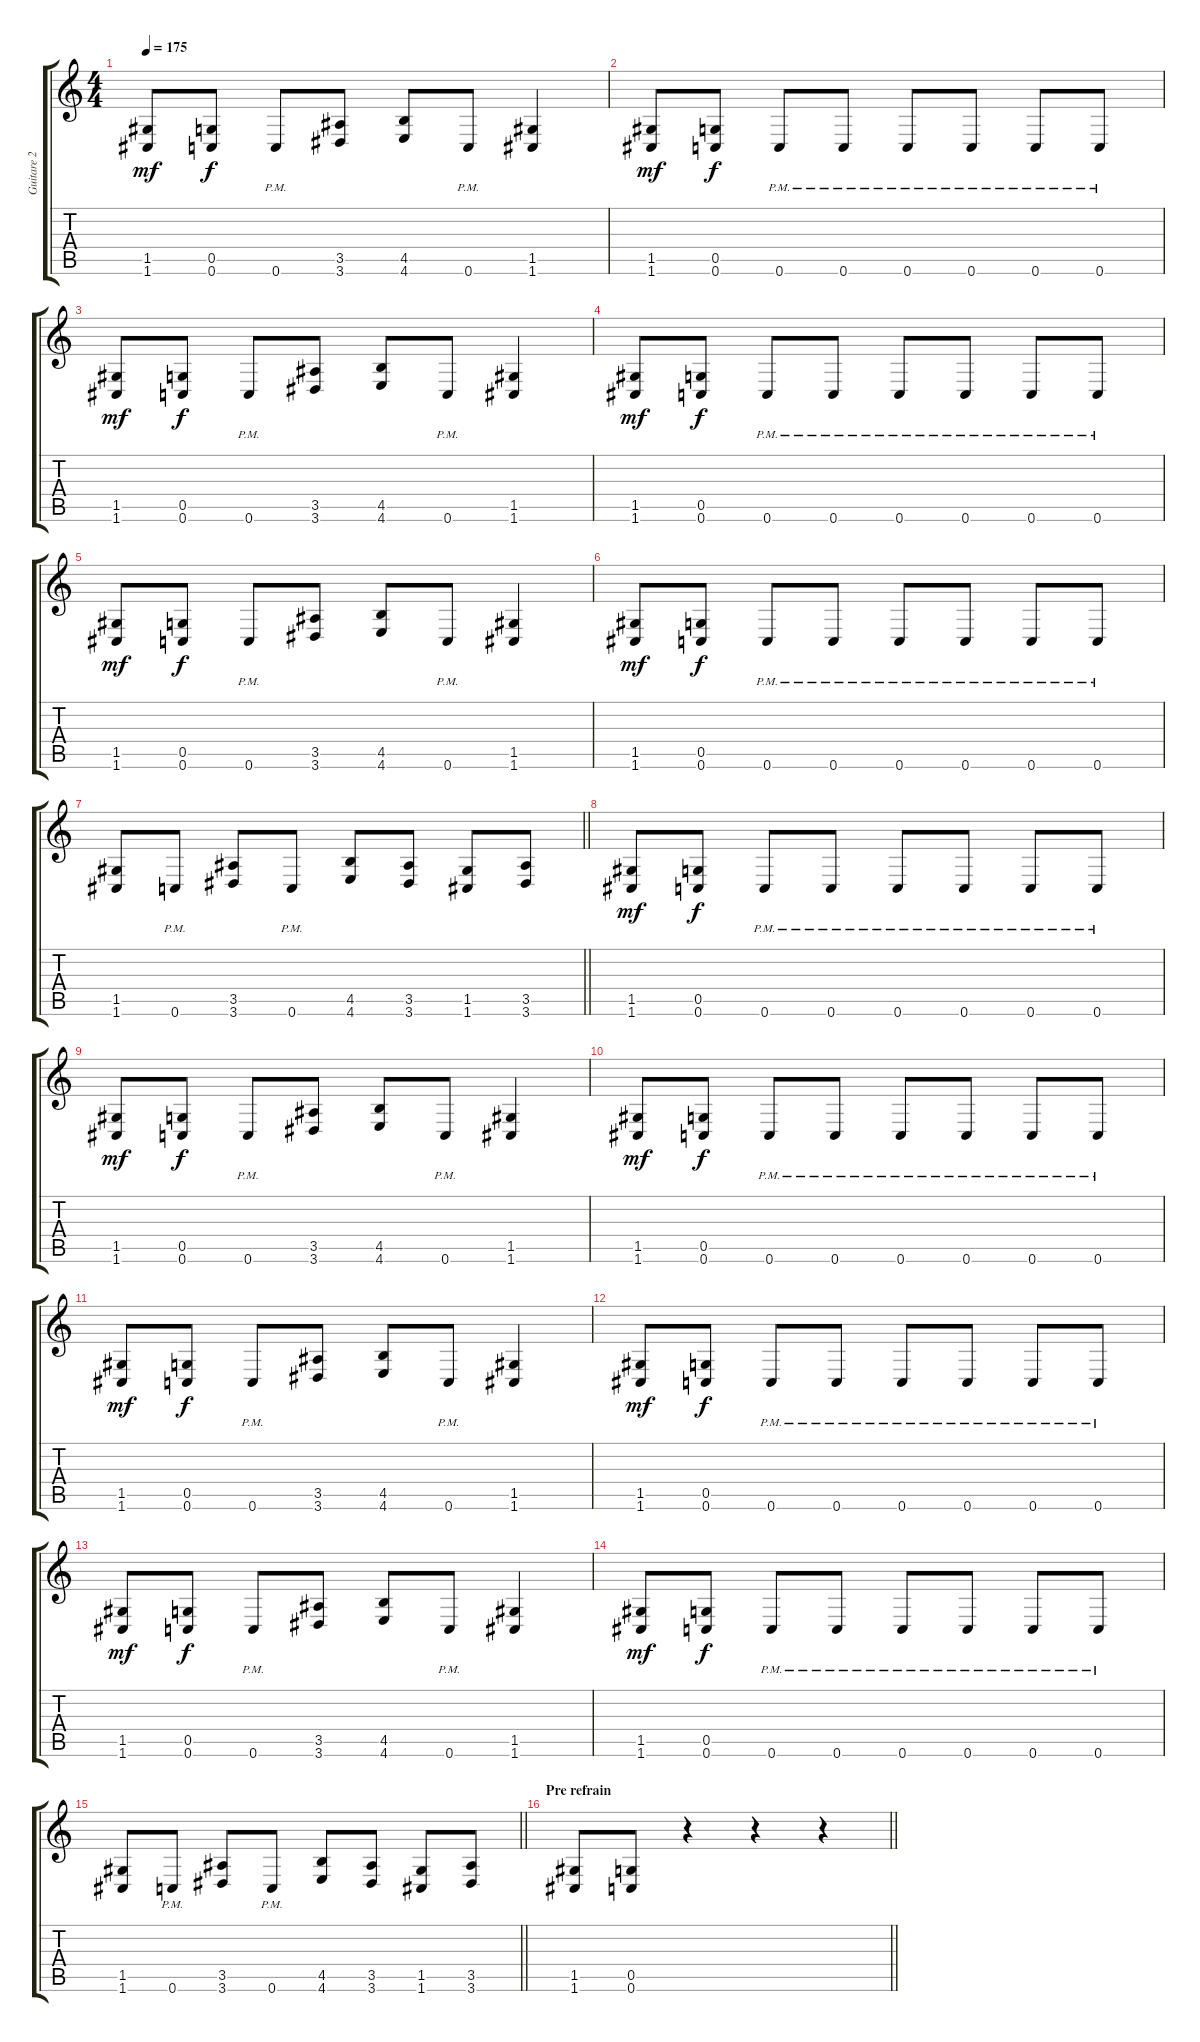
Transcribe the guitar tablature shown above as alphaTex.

\track ("Guitare 2" "Guitare 2") {instrument distortionguitar}
\staff {score tabs}
\tuning (D4 A3 F3 C3 G2 C2) {hide}
\ts (4 4)
\tempo 175
\clef g2
\ks c
(1.5 1.6).8{dy mf} (0.5 0.6).8{dy f} 0.6{pm}.8 (3.5 3.6).8 (4.5 4.6).8 0.6{pm}.8 (1.5 1.6).4 |
(1.5 1.6).8{dy mf} (0.5 0.6).8{dy f} 0.6{pm}.8 0.6{pm}.8 0.6{pm}.8 0.6{pm}.8 0.6{pm}.8 0.6{pm}.8 |
(1.5 1.6).8{dy mf} (0.5 0.6).8{dy f} 0.6{pm}.8 (3.5 3.6).8 (4.5 4.6).8 0.6{pm}.8 (1.5 1.6).4 |
(1.5 1.6).8{dy mf} (0.5 0.6).8{dy f} 0.6{pm}.8 0.6{pm}.8 0.6{pm}.8 0.6{pm}.8 0.6{pm}.8 0.6{pm}.8 |
(1.5 1.6).8{dy mf} (0.5 0.6).8{dy f} 0.6{pm}.8 (3.5 3.6).8 (4.5 4.6).8 0.6{pm}.8 (1.5 1.6).4 |
(1.5 1.6).8{dy mf} (0.5 0.6).8{dy f} 0.6{pm}.8 0.6{pm}.8 0.6{pm}.8 0.6{pm}.8 0.6{pm}.8 0.6{pm}.8 |
\barLineRight lightlight
(1.5 1.6).8 0.6{pm}.8 (3.5 3.6).8 0.6{pm}.8 (4.5 4.6).8 (3.5 3.6).8 (1.5 1.6).8 (3.5 3.6).8 |
(1.5 1.6).8{dy mf} (0.5 0.6).8{dy f} 0.6{pm}.8 0.6{pm}.8 0.6{pm}.8 0.6{pm}.8 0.6{pm}.8 0.6{pm}.8 |
(1.5 1.6).8{dy mf} (0.5 0.6).8{dy f} 0.6{pm}.8 (3.5 3.6).8 (4.5 4.6).8 0.6{pm}.8 (1.5 1.6).4 |
(1.5 1.6).8{dy mf} (0.5 0.6).8{dy f} 0.6{pm}.8 0.6{pm}.8 0.6{pm}.8 0.6{pm}.8 0.6{pm}.8 0.6{pm}.8 |
(1.5 1.6).8{dy mf} (0.5 0.6).8{dy f} 0.6{pm}.8 (3.5 3.6).8 (4.5 4.6).8 0.6{pm}.8 (1.5 1.6).4 |
(1.5 1.6).8{dy mf} (0.5 0.6).8{dy f} 0.6{pm}.8 0.6{pm}.8 0.6{pm}.8 0.6{pm}.8 0.6{pm}.8 0.6{pm}.8 |
(1.5 1.6).8{dy mf} (0.5 0.6).8{dy f} 0.6{pm}.8 (3.5 3.6).8 (4.5 4.6).8 0.6{pm}.8 (1.5 1.6).4 |
(1.5 1.6).8{dy mf} (0.5 0.6).8{dy f} 0.6{pm}.8 0.6{pm}.8 0.6{pm}.8 0.6{pm}.8 0.6{pm}.8 0.6{pm}.8 |
\barLineRight lightlight
(1.5 1.6).8 0.6{pm}.8 (3.5 3.6).8 0.6{pm}.8 (4.5 4.6).8 (3.5 3.6).8 (1.5 1.6).8 (3.5 3.6).8 |
\section ("" "Pre refrain")
\barLineRight lightlight
(1.5 1.6).8 (0.5 0.6).8 r.4 r.4 r.4
